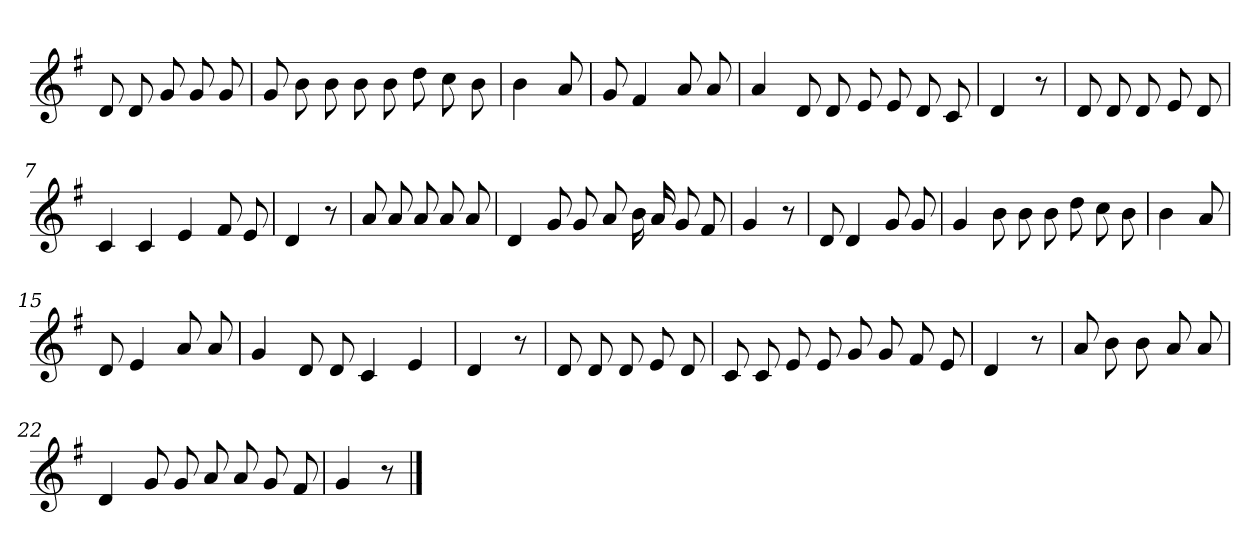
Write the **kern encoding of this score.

**kern
*part1
*staff1
*clefG2
*k[f#]
*G:
=
8d
8d
8g
8g
8g
=1
8g
8b
8b
8b
8b
8dd
8cc
8b
=2
4b
8a
=3
8g
4f#
8a
8a
=4
4a
8d
8d
8e
8e
8d
8c
=5
4d
8r
=6
8d
8d
8d
8e
8d
=7
4c
4c
4e
8f#
8e
=8
4d
8r
=9
8a
8a
8a
8a
8a
=10
4d
8g
8g
8a
16b
16a
8g
8f#
=11
4g
8r
=12
8d
4d
8g
8g
=13
4g
8b
8b
8b
8dd
8cc
8b
=14
4b
8a
=15
8d
4e
8a
8a
=16
4g
8d
8d
4c
4e
=17
4d
8r
=18
8d
8d
8d
8e
8d
=19
8c
8c
8e
8e
8g
8g
8f#
8e
=20
4d
8r
=21
8a
8b
8b
8a
8a
=22
4d
8g
8g
8a
8a
8g
8f#
=23
4g
8r
==
*-
